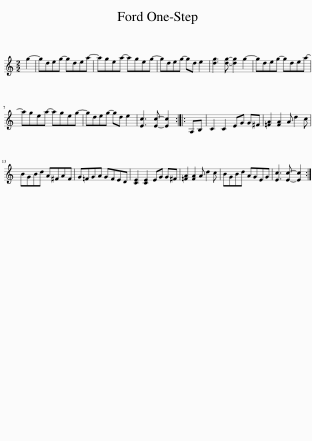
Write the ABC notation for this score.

X:1
L:1/8
M:2/2
I:linebreak $
K:C
V:1 treble
V:1
 g2- | gdeg- gdea- | agea- ageg- | gdeg- gd e2 | [dg]3 [dg]- [dg]2 g2- | %5
 gdeg- gdea- |$ agea- ageg- | gdeg- gd e2 | [Ec]3 [Ec]- [Ec]2 :: A,B, | %10
 C2 C2 EG G^F | [=FA]2 [FA]2 A d2 c |$ BGBd A^FAF | G=FGA GFED | [CE]2 [CE]2 EG G^F | %15
 [=FA]2 [FA]2 A d2 c | BGBd AGEG | [Ec]3 [Ec]- [Ec]2 :| %18
